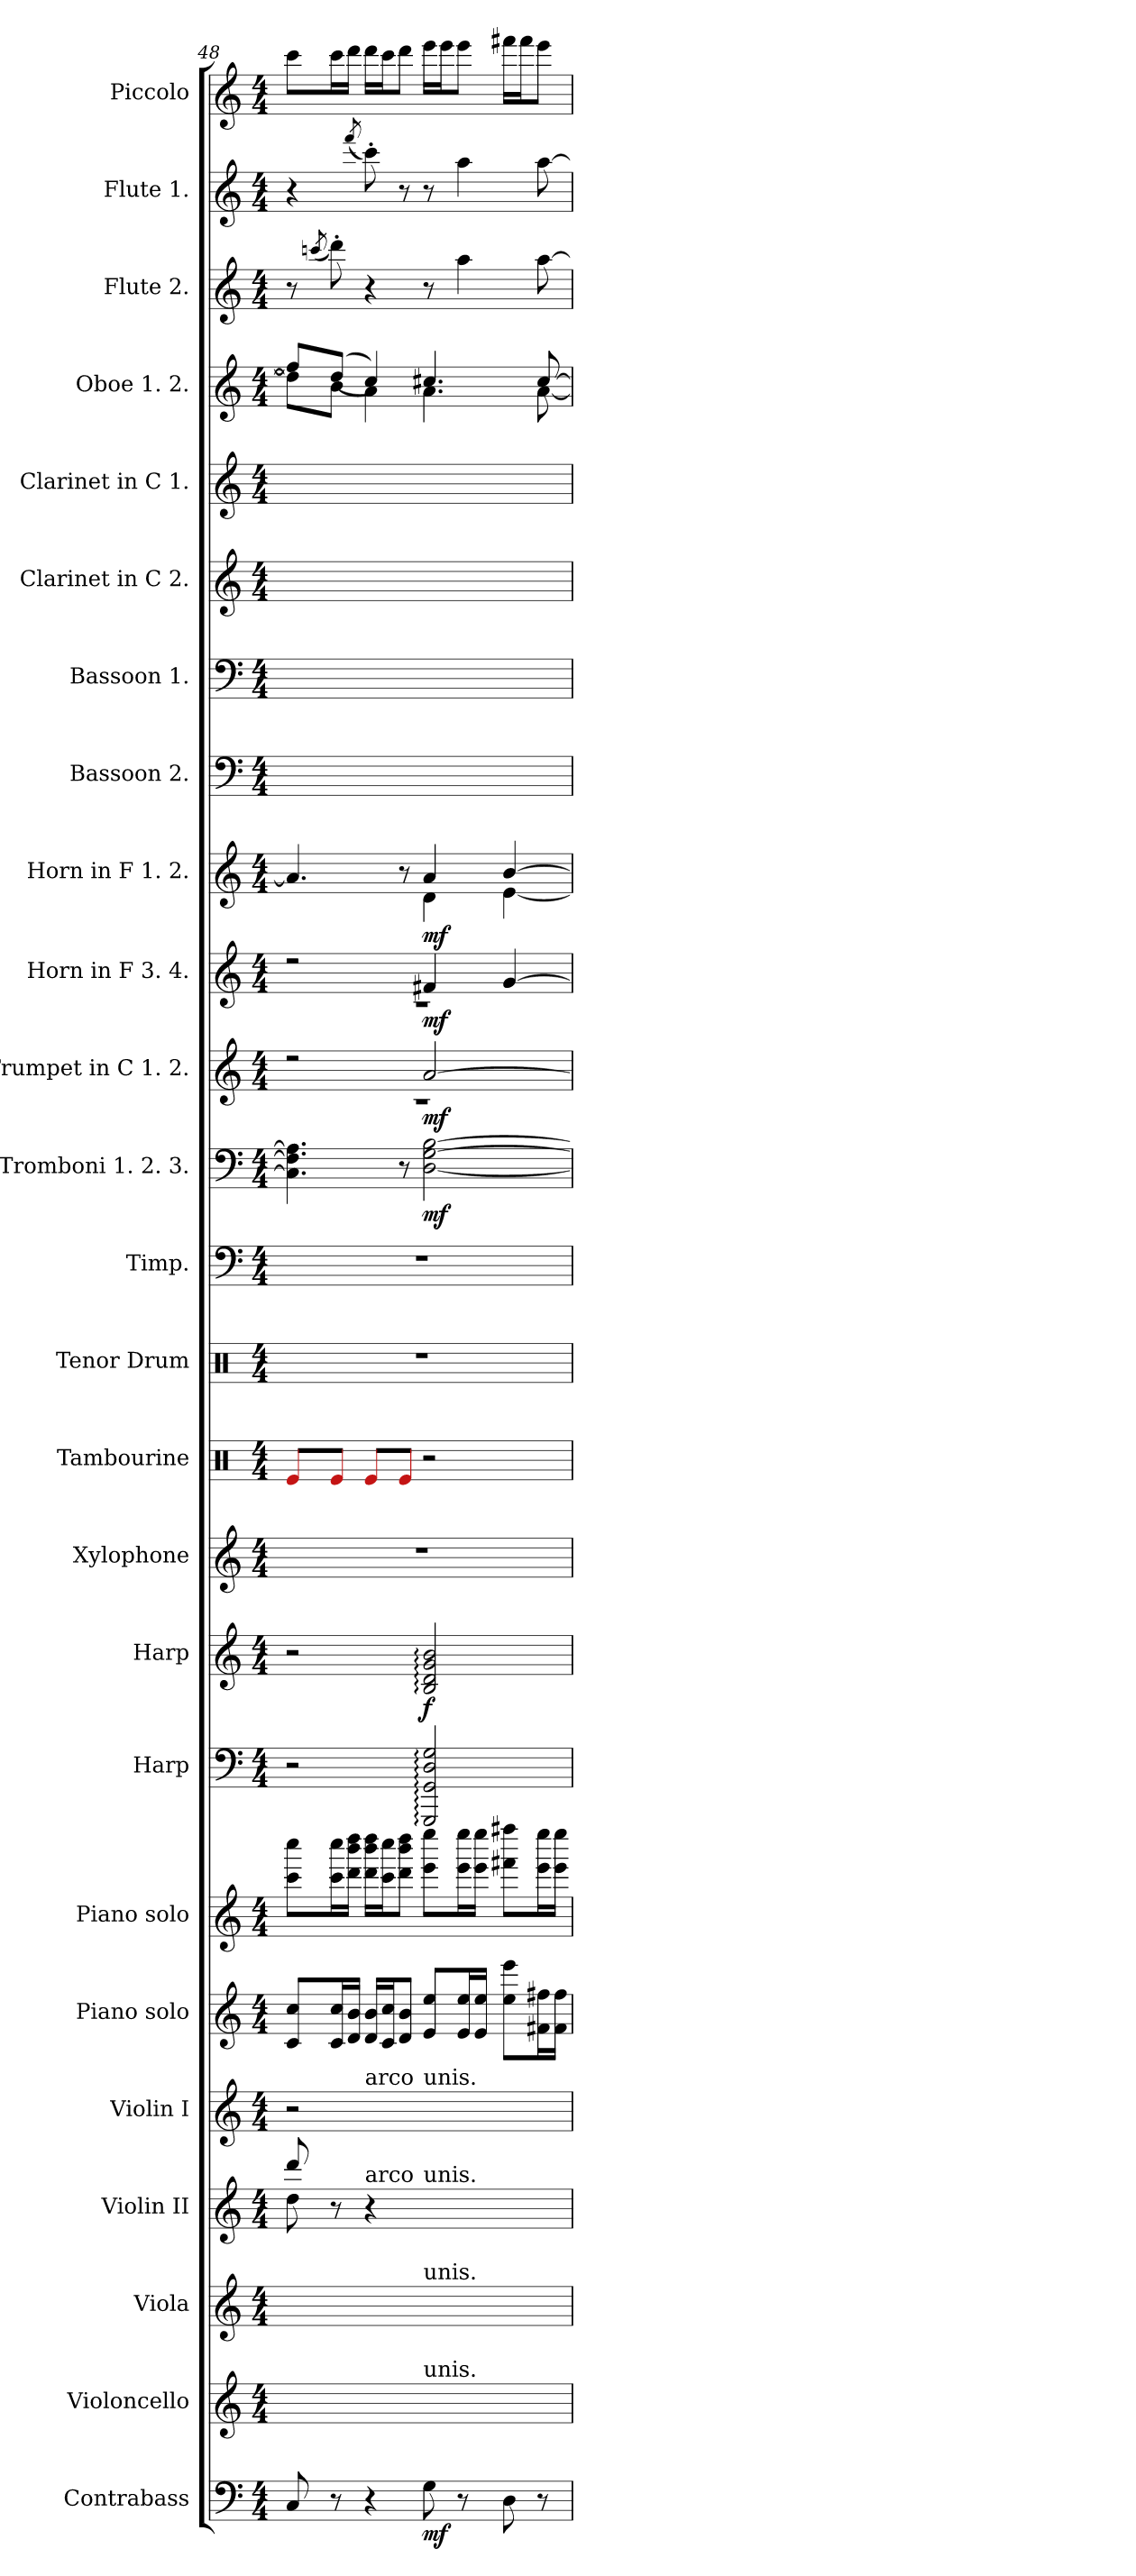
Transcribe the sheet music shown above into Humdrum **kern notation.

**kern	**dynam	**kern	**kern	**kern	**kern	**kern	**kern	**kern	**kern	**dynam	**kern	**kern	**kern	**kern	**kern	**dynam	**kern	**dynam	**kern	**dynam	**kern	**dynam	**kern	**kern	**kern	**kern	**kern	**kern	**kern	**kern
*part25	*part25	*part24	*part23	*part22	*part21	*part20	*part19	*part18	*part17	*part17	*part16	*part15	*part14	*part13	*part12	*part12	*part11	*part11	*part10	*part10	*part9	*part9	*part8	*part7	*part6	*part5	*part4	*part3	*part2	*part1
*staff25	*staff25	*staff24	*staff23	*staff22	*staff21	*staff20	*staff19	*staff18	*staff17	*staff17	*staff16	*staff15	*staff14	*staff13	*staff12	*staff12	*staff11	*staff11	*staff10	*staff10	*staff9	*staff9	*staff8	*staff7	*staff6	*staff5	*staff4	*staff3	*staff2	*staff1
*I"Contrabass	*	*I"Violoncello	*I"Viola	*I"Violin II	*I"Violin I	*I"Piano solo	*I"Piano solo	*I"Harp	*I"Harp	*	*I"Xylophone	*I"Tambourine	*I"Tenor Drum	*I"Timp.	*I"Tromboni 1. 2. 3.	*	*I"Trumpet in C 1. 2.	*	*I"Horn in F 3. 4.	*	*I"Horn in F 1. 2.	*	*I"Bassoon 2.	*I"Bassoon 1.	*I"Clarinet in C 2.	*I"Clarinet in C 1.	*I"Oboe 1. 2.	*I"Flute 2.	*I"Flute 1.	*I"Piccolo
*I'Cb.	*	*I'Vc.	*I'Vla.	*I'Vln. II	*I'Vln. I	*I'Pno.	*I'Pno.	*I'Hp.	*I'Hp.	*	*I'Xyl.	*I'Tbrine.	*I'T.Drum	*I'Timp	*I'Trb.1.2.3.	*	*I'Trp.1.2.	*	*I'Hn.3.4.	*	*I'Hn.1.2.	*	*I'Bsn.2.	*I'Bsn.1.	*I'Cl.2.	*I'Cl.1.	*I'Ob.1.2.	*I'Fl.2.	*I'Fl.1.	*I'Picc.
*clefF4	*	*clefG2	*clefG2	*clefG2	*clefG2	*clefG2	*clefG2	*clefF4	*clefG2	*	*clefG2	*clefX	*clefX	*clefF4	*clefF4	*	*clefG2	*	*clefG2	*	*clefG2	*	*clefF4	*clefF4	*clefG2	*clefG2	*clefG2	*clefG2	*clefG2	*clefG2
*ITrd7c12	*	*	*	*	*	*	*	*	*	*	*ITrd-7c-12	*	*	*	*	*	*	*	*ITrd4c7	*	*ITrd4c7	*	*	*	*	*	*	*	*	*ITrd-7c-12
*k[]	*	*k[]	*k[]	*k[]	*k[]	*k[]	*k[]	*k[]	*k[]	*	*k[]	*k[]	*k[]	*k[]	*k[]	*	*k[]	*	*k[b-]	*	*	*	*k[]	*k[]	*k[]	*k[]	*k[]	*k[]	*k[]	*k[]
*C:	*	*C:	*C:	*C:	*C:	*C:	*C:	*C:	*C:	*	*C:	*C:	*C:	*C:	*C:	*	*C:	*	*F:	*	*	*	*C:	*C:	*C:	*C:	*C:	*C:	*C:	*C:
*M4/4	*	*M4/4	*M4/4	*M4/4	*M4/4	*M4/4	*M4/4	*M4/4	*M4/4	*	*M4/4	*M4/4	*M4/4	*M4/4	*M4/4	*	*M4/4	*	*M4/4	*	*M4/4	*	*M4/4	*M4/4	*M4/4	*M4/4	*M4/4	*M4/4	*M4/4	*M4/4
=48	=48	=48	=48	=48	=48	=48	=48	=48	=48	=48	=48	=48	=48	=48	=48	=48	=48	=48	=48	=48	=48	=48	=48	=48	=48	=48	=48	=48	=48	=48
*	*	*	*	*^	*^	*	*	*	*	*	*	*	*	*	*	*	*^	*	*^	*	*^	*	*	*	*	*	*^	*	*	*
8CC	.	2ryy	2ryy	8ddd	8dd	2r	4ryy	8c 8ccL	8ccc 8ccccL	2r	2r	.	1r	8e/L	1r	1r	4.C] 4.F] 4.A]	.	2r	1rc	.	2r	1rc	.	4.d]	2ryy	.	8ryy	8ryy	8ryy	8ryy	8ffL]	8ddL]	8r	4r	8ccccL
.	.	.	.	.	.	.	.	.	.	.	.	.	.	.	.	.	.	.	.	.	.	.	.	.	.	.	.	.	.	.	.	.	.	(<8qcccn	.	.
8r	.	.	.	8r	8ryy	.	.	16c 16ccL	16ccc 16ccccL	.	.	.	.	8eJ	.	.	.	.	.	.	.	.	.	.	.	.	.	8ryy	8ryy	8ryy	8ryy	(<(>8ddJ	8bJ	8ddd')	.	16ccccL
.	.	.	.	.	.	.	.	16d 16bJJ	16ddd 16bbb 16ddddJJ	.	.	.	.	.	.	.	.	.	.	.	.	.	.	.	.	.	.	.	.	.	.	.	.	.	.	16ddddJJ
.	.	.	.	.	.	.	.	.	.	.	.	.	.	.	.	.	.	.	.	.	.	.	.	.	.	.	.	.	.	.	.	.	.	.	(<8qfff/	.
!	!	!	!	!	!	!	!LO:TX:a:t=arco	!	!	!	!	!	!	!	!	!	!	!	!	!	!	!	!	!	!	!	!	!	!	!	!	!	!	!	!	!
!	!	!	!	!LO:TX:a:t=arco	!	!	!	!	!	!	!	!	!	!	!	!	!	!	!	!	!	!	!	!	!	!	!	!	!	!	!	!	!	!	!	!
4r	.	.	.	4r	4ryy	.	2.ryy	16d 16bLL	16ddd 16bbb 16ddddLL	.	.	.	.	8e/L	.	.	.	.	.	.	.	.	.	.	.	.	.	4ryy	4ryy	4ryy	4ryy	4cc))	4a	4r	8ccc')	16ddddLL
.	.	.	.	.	.	.	.	16c 16ccJ	16ccc 16ccccJ	.	.	.	.	.	.	.	.	.	.	.	.	.	.	.	.	.	.	.	.	.	.	.	.	.	.	16ccccJ
.	.	.	.	.	.	.	.	8d 8bJ	8ddd 8bbb 8ddddJ	.	.	.	.	8eJ	.	.	8r	.	.	.	.	.	.	.	8r	.	.	.	.	.	.	.	.	.	8r	8ddddJ
!	!	!	!	!	!	!LO:TX:a:t=unis.	!	!	!	!	!	!	!	!	!	!	!	!	!	!	!	!	!	!	!	!	!	!	!	!	!	!	!	!	!	!
!	!	!	!	!LO:TX:a:t=unis.	!	!	!	!	!	!	!	!	!	!	!	!	!	!	!	!	!	!	!	!	!	!	!	!	!	!	!	!	!	!	!	!
!	!	!	!LO:TX:a:t=unis.	!	!	!	!	!	!	!	!	!	!	!	!	!	!	!	!	!	!	!	!	!	!	!	!	!	!	!	!	!	!	!	!	!
!	!	!LO:TX:a:t=unis.	!	!	!	!	!	!	!	!	!	!	!	!	!	!	!	!	!	!	!	!	!	!	!	!	!	!	!	!	!	!	!	!	!	!
8GG	mf	2ryy	2ryy	4.ryy	2ryy	4.ryy	.	8e 8eeL	8eee 8eeeeL	2GGG: 2GG: 2D: 2G:	2B: 2d: 2g: 2b:	f	.	2r	.	.	[2D [2G [2B	mf	[2a	.	mf	4Bn	.	mf	4d	4G	mf	2ryy	2ryy	2ryy	2ryy	4.cc#X	4.a	8r	8r	16eeeeLL
.	.	.	.	.	.	.	.	.	.	.	.	.	.	.	.	.	.	.	.	.	.	.	.	.	.	.	.	.	.	.	.	.	.	.	.	16eeeeJ
8r	.	.	.	.	.	.	.	16e 16eeL	16eee 16eeeeL	.	.	.	.	.	.	.	.	.	.	.	.	.	.	.	.	.	.	.	.	.	.	.	.	4aa	4aa	8eeeeJ
.	.	.	.	.	.	.	.	16e 16eeJJ	16eee 16eeeeJJ	.	.	.	.	.	.	.	.	.	.	.	.	.	.	.	.	.	.	.	.	.	.	.	.	.	.	.
8DD	.	.	.	.	.	.	.	8ee 8eeeL	8fff#X 8ffff#XL	.	.	.	.	.	.	.	.	.	.	.	.	[4c	.	.	[4e	[4A	.	.	.	.	.	.	.	.	.	16ffff#XLL
.	.	.	.	.	.	.	.	.	.	.	.	.	.	.	.	.	.	.	.	.	.	.	.	.	.	.	.	.	.	.	.	.	.	.	.	16ffff#J
8r	.	.	.	8ryy	.	8ryy	.	16f#X 16ff#XL	16eee 16eeeeL	.	.	.	.	.	.	.	.	.	.	.	.	.	.	.	.	.	.	.	.	.	.	[8cc#	[8a	[8aa	[8aa	8eeeeJ
.	.	.	.	.	.	.	.	16f# 16ff#JJ	16eee 16eeeeJJ	.	.	.	.	.	.	.	.	.	.	.	.	.	.	.	.	.	.	.	.	.	.	.	.	.	.	.
*	*	*	*	*v	*v	*	*	*	*	*	*	*	*	*	*	*	*	*	*v	*v	*	*v	*v	*	*v	*v	*	*	*	*	*	*v	*v	*	*	*
*	*	*	*	*	*v	*v	*	*	*	*	*	*	*	*	*	*	*	*	*	*	*	*	*	*	*	*	*	*	*	*	*
=	=	=	=	=	=	=	=	=	=	=	=	=	=	=	=	=	=	=	=	=	=	=	=	=	=	=	=	=	=	=
*-	*-	*-	*-	*-	*-	*-	*-	*-	*-	*-	*-	*-	*-	*-	*-	*-	*-	*-	*-	*-	*-	*-	*-	*-	*-	*-	*-	*-	*-	*-
